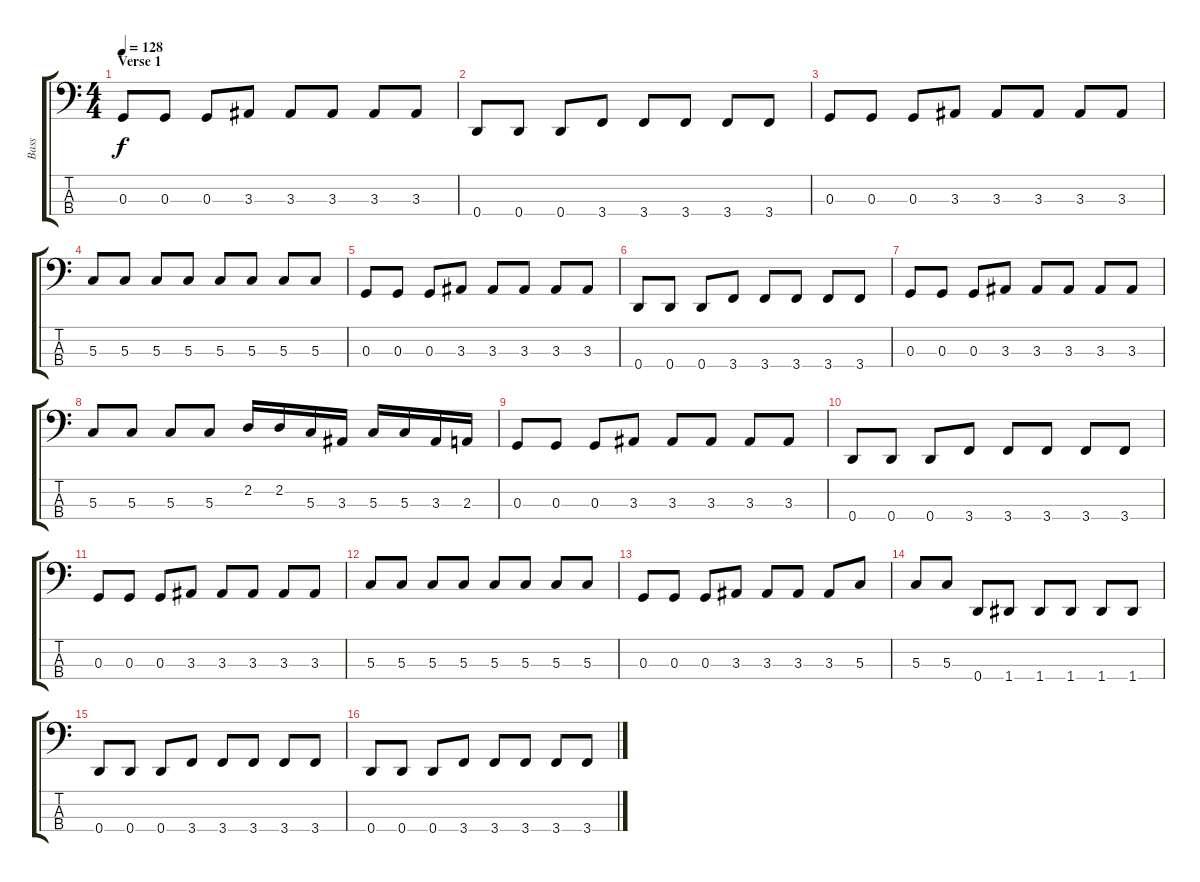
\track ("Bass" "Bass") {instrument electricbasspick}
\staff {score tabs}
\tuning (F2 C2 G1 D1) {hide}
\ts (4 4)
\section ("" "Verse 1")
\tempo 128
\clef f4
\ks c
0.3.8{dy f} 0.3.8 0.3.8 3.3.8 3.3.8 3.3.8 3.3.8 3.3.8 |
0.4.8 0.4.8 0.4.8 3.4.8 3.4.8 3.4.8 3.4.8 3.4.8 |
0.3.8 0.3.8 0.3.8 3.3.8 3.3.8 3.3.8 3.3.8 3.3.8 |
5.3.8 5.3.8 5.3.8 5.3.8 5.3.8 5.3.8 5.3.8 5.3.8 |
0.3.8 0.3.8 0.3.8 3.3.8 3.3.8 3.3.8 3.3.8 3.3.8 |
0.4.8 0.4.8 0.4.8 3.4.8 3.4.8 3.4.8 3.4.8 3.4.8 |
0.3.8 0.3.8 0.3.8 3.3.8 3.3.8 3.3.8 3.3.8 3.3.8 |
5.3.8 5.3.8 5.3.8 5.3.8 2.2.16 2.2.16 5.3.16 3.3.16 5.3.16 5.3.16 3.3.16 2.3.16 |
0.3.8 0.3.8 0.3.8 3.3.8 3.3.8 3.3.8 3.3.8 3.3.8 |
0.4.8 0.4.8 0.4.8 3.4.8 3.4.8 3.4.8 3.4.8 3.4.8 |
0.3.8 0.3.8 0.3.8 3.3.8 3.3.8 3.3.8 3.3.8 3.3.8 |
5.3.8 5.3.8 5.3.8 5.3.8 5.3.8 5.3.8 5.3.8 5.3.8 |
0.3.8 0.3.8 0.3.8 3.3.8 3.3.8 3.3.8 3.3.8 5.3.8 |
5.3.8 5.3.8 0.4.8 1.4.8 1.4.8 1.4.8 1.4.8 1.4.8 |
0.4.8 0.4.8 0.4.8 3.4.8 3.4.8 3.4.8 3.4.8 3.4.8 |
0.4.8 0.4.8 0.4.8 3.4.8 3.4.8 3.4.8 3.4.8 3.4.8
